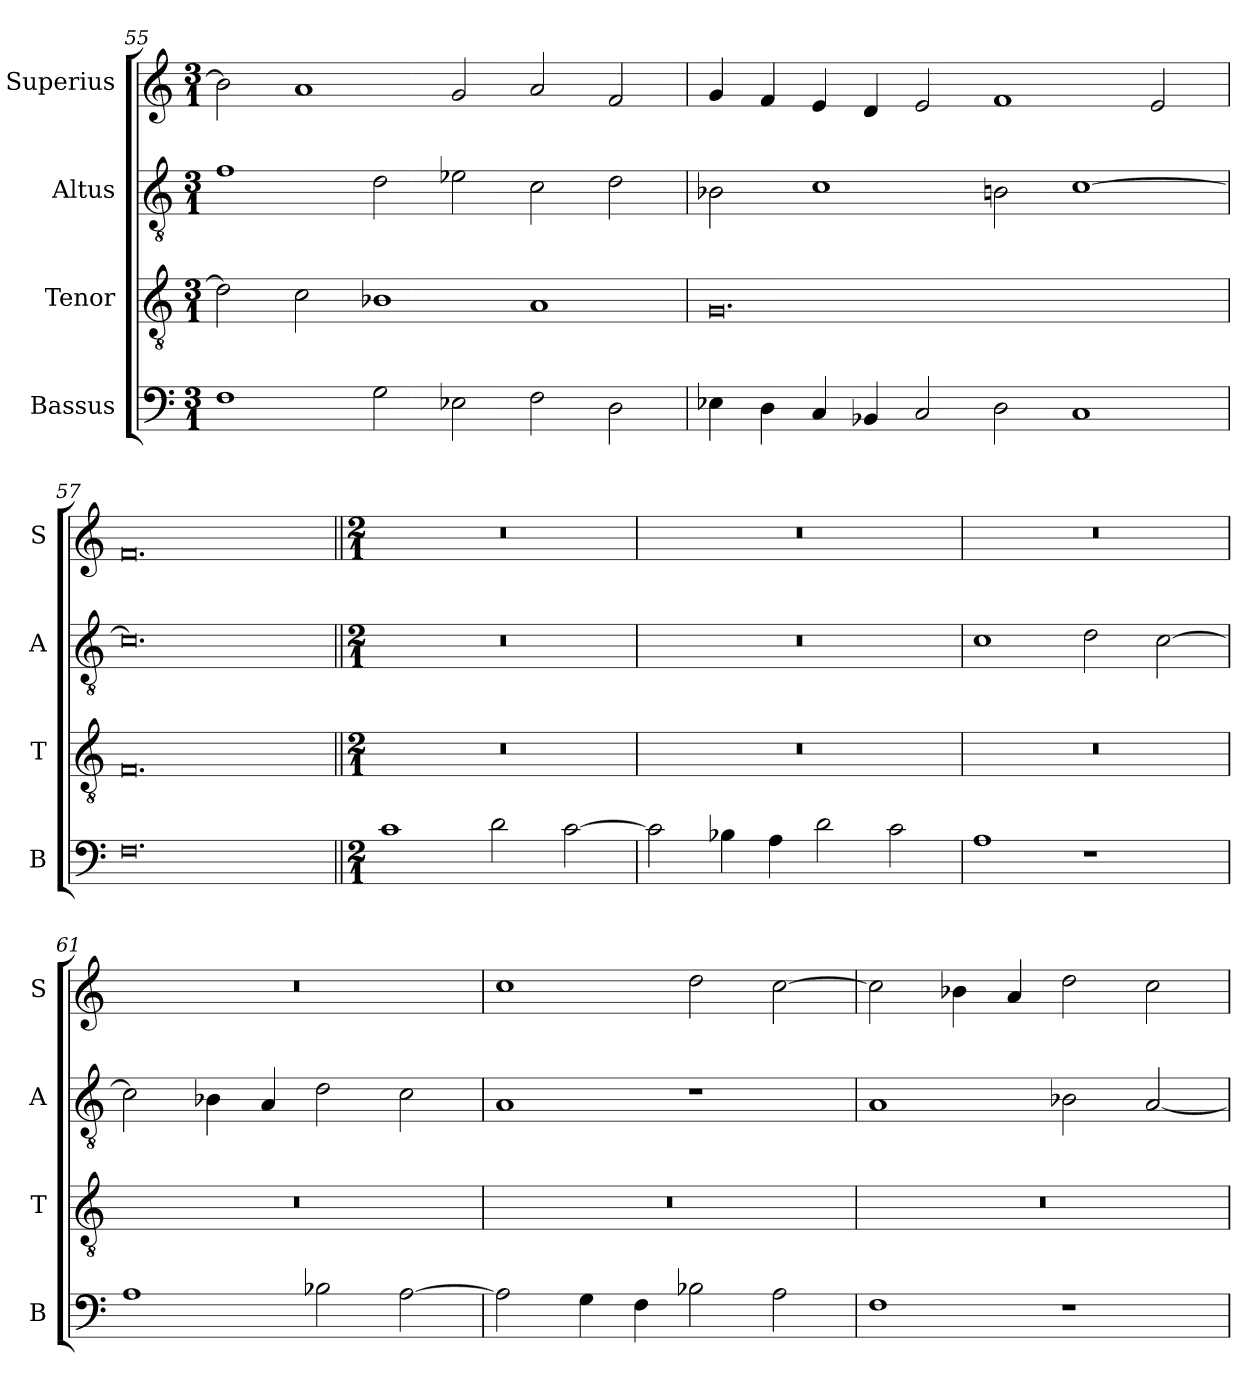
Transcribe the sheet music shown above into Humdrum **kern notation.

**kern	**kern	**kern	**kern
*part4	*part3	*part2	*part1
*staff4	*staff3	*staff2	*staff1
*I"Bassus	*I"Tenor	*I"Altus	*I"Superius
*I'B	*I'T	*I'A	*I'S
*clefF4	*clefGv2	*clefGv2	*clefG2
*k[]	*k[]	*k[]	*k[]
*M3/1	*M3/1	*M3/1	*M3/1
=55	=55	=55	=55
1F	2d\]	1f	2b-\]
.	2c\	.	1a
2G\	1B-X	2d\	.
2E-X\	.	2e-X\	2g/
2F\	1A	2c\	2a/
2D\	.	2d\	2f/
=56	=56	=56	=56
4E-X\	0.G	2B-X\	4g/
4D\	.	.	4f/
4C/	.	1c	4e/
4BB-X/	.	.	4d/
2C/	.	.	2e/
2D\	.	2Bn\	1f
1C	.	[1c	.
.	.	.	2e/
=57	=57	=57	=57
0.F	0.F	0.c]	0.f
!!LO:LB:g=z
=58||	=58||	=58||	=58||
*M2/1	*M2/1	*M2/1	*M2/1
1c	0r	0r	0r
2d\	.	.	.
[2c\	.	.	.
=59	=59	=59	=59
2c\]	0r	0r	0r
4B-X\	.	.	.
4A\	.	.	.
2d\	.	.	.
2c\	.	.	.
=60	=60	=60	=60
1A	0r	1c	0r
1r	.	2d\	.
.	.	[2c\	.
=61	=61	=61	=61
1A	0r	2c\]	0r
.	.	4B-X\	.
.	.	4A/	.
2B-X\	.	2d\	.
[2A\	.	2c\	.
=62	=62	=62	=62
2A\]	0r	1A	1cc
4G\	.	.	.
4F\	.	.	.
2B-X\	.	1r	2dd\
2A\	.	.	[2cc\
=63	=63	=63	=63
1F	0r	1A	2cc\]
.	.	.	4b-X\
.	.	.	4a/
1r	.	2B-X\	2dd\
.	.	[2A/	2cc\
=	=	=	=
*-	*-	*-	*-
